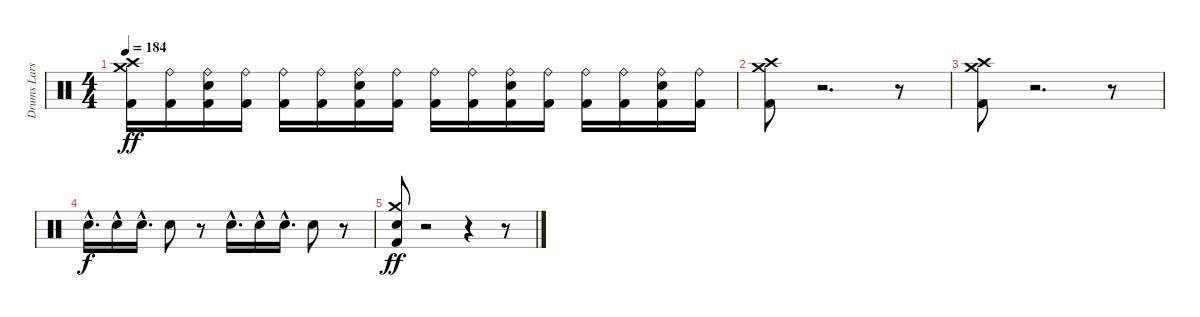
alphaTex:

\track ("Drums Lars" "Drums Lars") {instrument percussion}
\staff {score}
\articulation defaults
\ts (4 4)
\tempo 184
\clef neutral
\ks c
("Kick (hit) 2" "Crash high (hit)" "Crash medium (hit)").16{dy ff} ("Kick (hit) 2" "Ride (bell)").16 ("Kick (hit) 2" "Ride (bell)" "Electric Snare (hit)").16 ("Kick (hit) 2" "Ride (bell)").16 ("Kick (hit) 2" "Ride (bell)").16 ("Kick (hit) 2" "Ride (bell)").16 ("Kick (hit) 2" "Ride (bell)" "Electric Snare (hit)").16 ("Kick (hit) 2" "Ride (bell)").16 ("Kick (hit) 2" "Ride (bell)").16 ("Kick (hit) 2" "Ride (bell)").16 ("Kick (hit) 2" "Ride (bell)" "Electric Snare (hit)").16 ("Kick (hit) 2" "Ride (bell)").16 ("Kick (hit) 2" "Ride (bell)").16 ("Kick (hit) 2" "Ride (bell)").16 ("Kick (hit) 2" "Ride (bell)" "Electric Snare (hit)").16 ("Kick (hit) 2" "Ride (bell)").16 |
("Kick (hit) 2" "Crash high (hit)" "Crash medium (hit)").8 r.2{d} r.8 |
("Kick (hit) 2" "Crash high (hit)" "Crash medium (hit)").8 r.2{d} r.8 |
"Electric Snare (hit)"{hac}.16{d dy f} "Electric Snare (hit)"{hac}.16 "Electric Snare (hit)"{hac}.16{d} "Electric Snare (hit)".8 r.8 "Electric Snare (hit)"{hac}.16{d} "Electric Snare (hit)"{hac}.16 "Electric Snare (hit)"{hac}.16{d} "Electric Snare (hit)".8 r.8 |
("Crash medium (hit)" "Kick (hit) 2" "Electric Snare (hit)").8{dy ff} r.2 r.4 r.8
